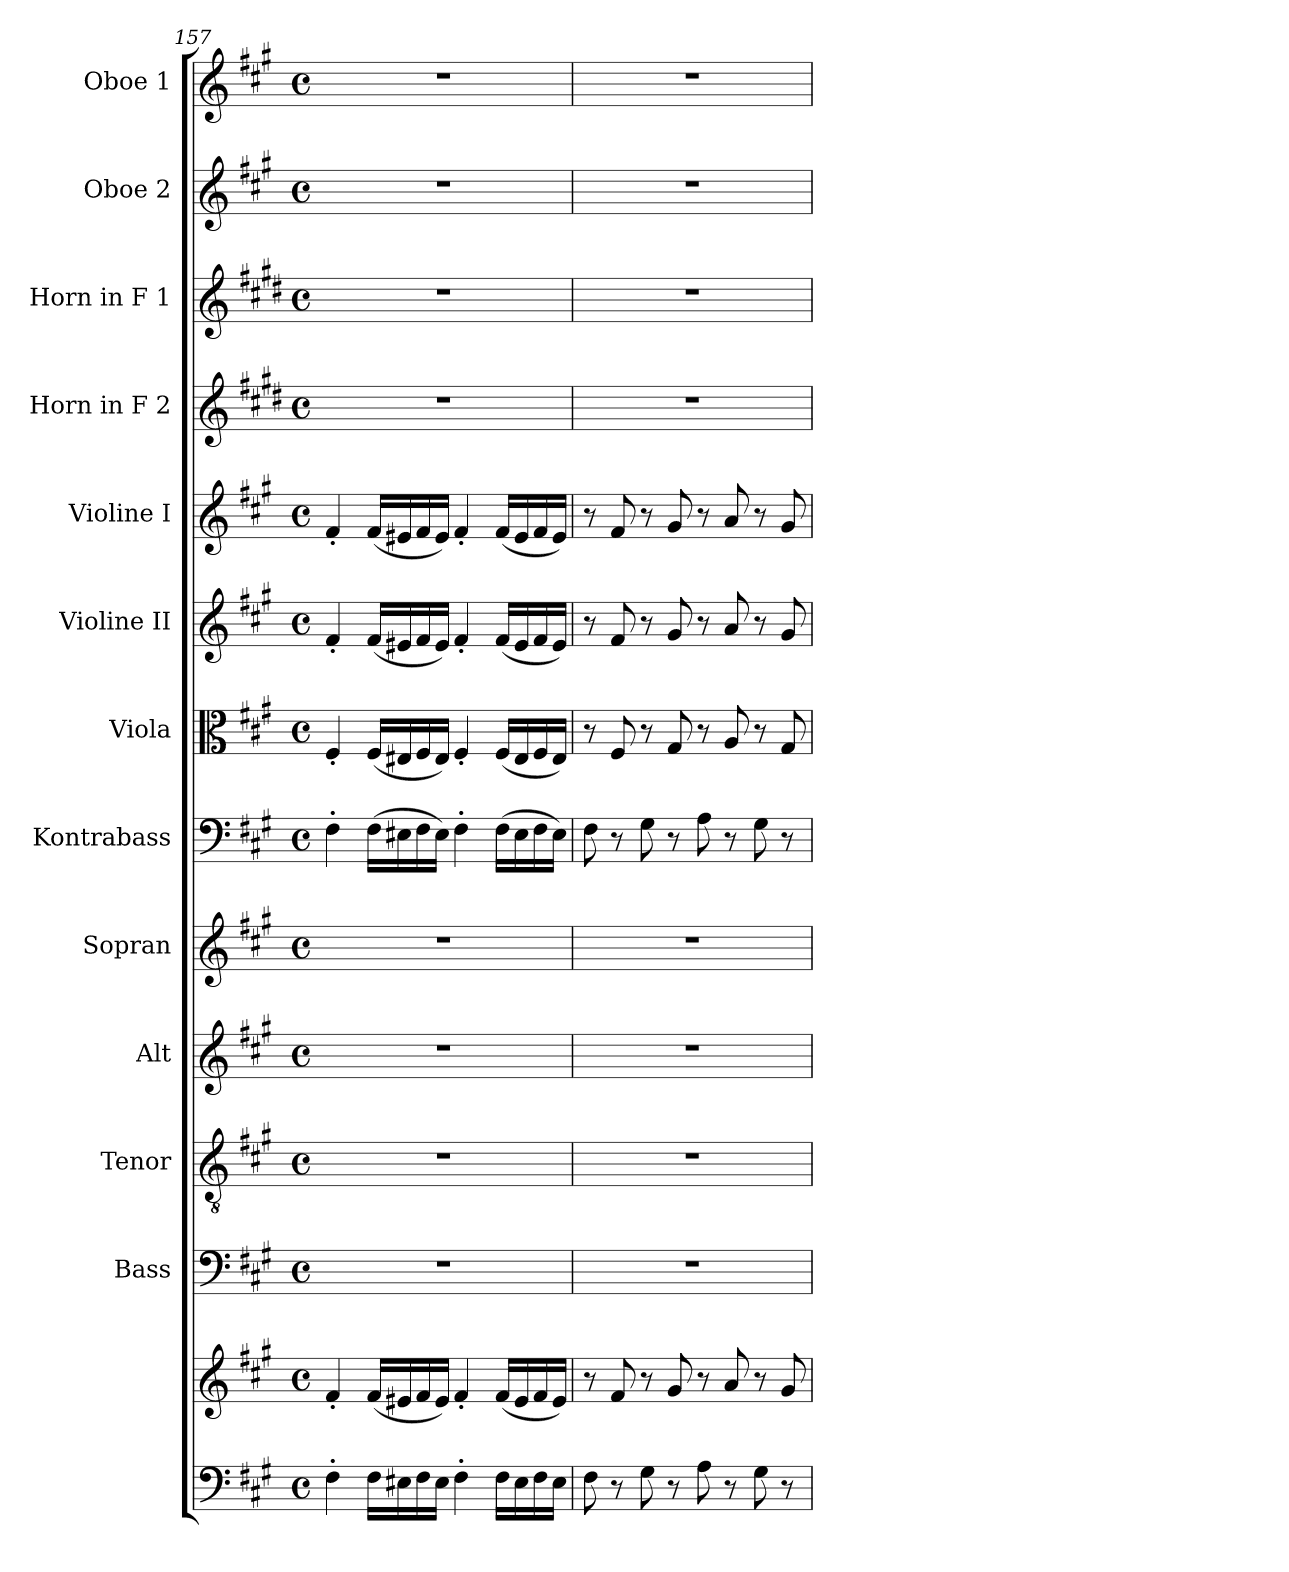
**kern	**kern	**kern	**kern	**kern	**kern	**kern	**kern	**kern	**kern	**kern	**kern	**kern	**kern
*part13	*part13	*part12	*part11	*part10	*part9	*part8	*part7	*part6	*part5	*part4	*part3	*part2	*part1
*staff14	*staff13	*staff12	*staff11	*staff10	*staff9	*staff8	*staff7	*staff6	*staff5	*staff4	*staff3	*staff2	*staff1
*	*	*I"Bass	*I"Tenor	*I"Alt	*I"Sopran	*I"Kontrabass	*I"Viola	*I"Violine II	*I"Violine I	*I"Horn in F 2	*I"Horn in F 1	*I"Oboe 2	*I"Oboe 1
*	*	*I'B.	*I'T.	*I'A.	*I'S.	*I'Kb.	*I'Vla.	*I'Vl. II	*I'Vl. I	*	*	*I'Ob.. 2	*I'Ob. 1
*clefF4	*clefG2	*clefF4	*clefGv2	*clefG2	*clefG2	*clefF4	*clefC3	*clefG2	*clefG2	*clefG2	*clefG2	*clefG2	*clefG2
*	*	*	*	*	*	*ITrd7c12	*	*	*	*ITrd4c7	*ITrd4c7	*	*
*k[f#c#g#]	*k[f#c#g#]	*k[f#c#g#]	*k[f#c#g#]	*k[f#c#g#]	*k[f#c#g#]	*k[f#c#g#]	*k[f#c#g#]	*k[f#c#g#]	*k[f#c#g#]	*k[f#c#g#]	*k[f#c#g#]	*k[f#c#g#]	*k[f#c#g#]
*A:	*A:	*A:	*A:	*A:	*A:	*A:	*A:	*A:	*A:	*A:	*A:	*A:	*A:
*M4/4	*M4/4	*M4/4	*M4/4	*M4/4	*M4/4	*M4/4	*M4/4	*M4/4	*M4/4	*M4/4	*M4/4	*M4/4	*M4/4
*met(c)	*met(c)	*met(c)	*met(c)	*met(c)	*met(c)	*met(c)	*met(c)	*met(c)	*met(c)	*met(c)	*met(c)	*met(c)	*met(c)
=157	=157	=157	=157	=157	=157	=157	=157	=157	=157	=157	=157	=157	=157
4F#'>\	4f#'</	1r	1r	1r	1r	4FF#'>\	4F#'</	4f#'</	4f#'</	1r	1r	1r	1r
16F#\LL	(<16f#/LL	.	.	.	.	(>16FF#\LL	(<16F#/LL	(<16f#/LL	(<16f#/LL	.	.	.	.
16E#X\	16e#X/	.	.	.	.	16EE#X\	16E#X/	16e#X/	16e#X/	.	.	.	.
16F#\	16f#/	.	.	.	.	16FF#\	16F#/	16f#/	16f#/	.	.	.	.
16E#\JJ	16e#/JJ)	.	.	.	.	16EE#\JJ)	16E#/JJ)	16e#/JJ)	16e#/JJ)	.	.	.	.
4F#'>\	4f#'</	.	.	.	.	4FF#'>\	4F#'</	4f#'</	4f#'</	.	.	.	.
16F#\LL	(<16f#/LL	.	.	.	.	(>16FF#\LL	(<16F#/LL	(<16f#/LL	(<16f#/LL	.	.	.	.
16E#\	16e#/	.	.	.	.	16EE#\	16E#/	16e#/	16e#/	.	.	.	.
16F#\	16f#/	.	.	.	.	16FF#\	16F#/	16f#/	16f#/	.	.	.	.
16E#\JJ	16e#/JJ)	.	.	.	.	16EE#\JJ)	16E#/JJ)	16e#/JJ)	16e#/JJ)	.	.	.	.
=158	=158	=158	=158	=158	=158	=158	=158	=158	=158	=158	=158	=158	=158
8F#\	8r	1r	1r	1r	1r	8FF#\	8r	8r	8r	1r	1r	1r	1r
8r	8f#/	.	.	.	.	8r	8F#/	8f#/	8f#/	.	.	.	.
8G#\	8r	.	.	.	.	8GG#\	8r	8r	8r	.	.	.	.
8r	8g#/	.	.	.	.	8r	8G#/	8g#/	8g#/	.	.	.	.
8A\	8r	.	.	.	.	8AA\	8r	8r	8r	.	.	.	.
8r	8a/	.	.	.	.	8r	8A/	8a/	8a/	.	.	.	.
8G#\	8r	.	.	.	.	8GG#\	8r	8r	8r	.	.	.	.
8r	8g#/	.	.	.	.	8r	8G#/	8g#/	8g#/	.	.	.	.
=	=	=	=	=	=	=	=	=	=	=	=	=	=
*-	*-	*-	*-	*-	*-	*-	*-	*-	*-	*-	*-	*-	*-
